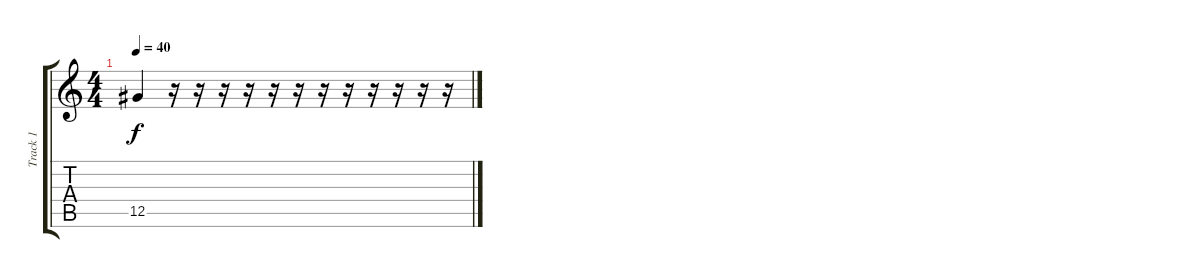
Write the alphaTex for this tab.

\track ("Track 1" "Track 1") {instrument electricguitarjazz}
\staff {score tabs}
\tuning (Eb4 Bb3 Gb3 Db3 Ab2 Eb2) {hide}
\ts (4 4)
\tempo 40
\clef g2
\ks c
12.5{t}.4{dy f} r.16 r.16 r.16 r.16 r.16 r.16 r.16 r.16 r.16 r.16 r.16 r.16
